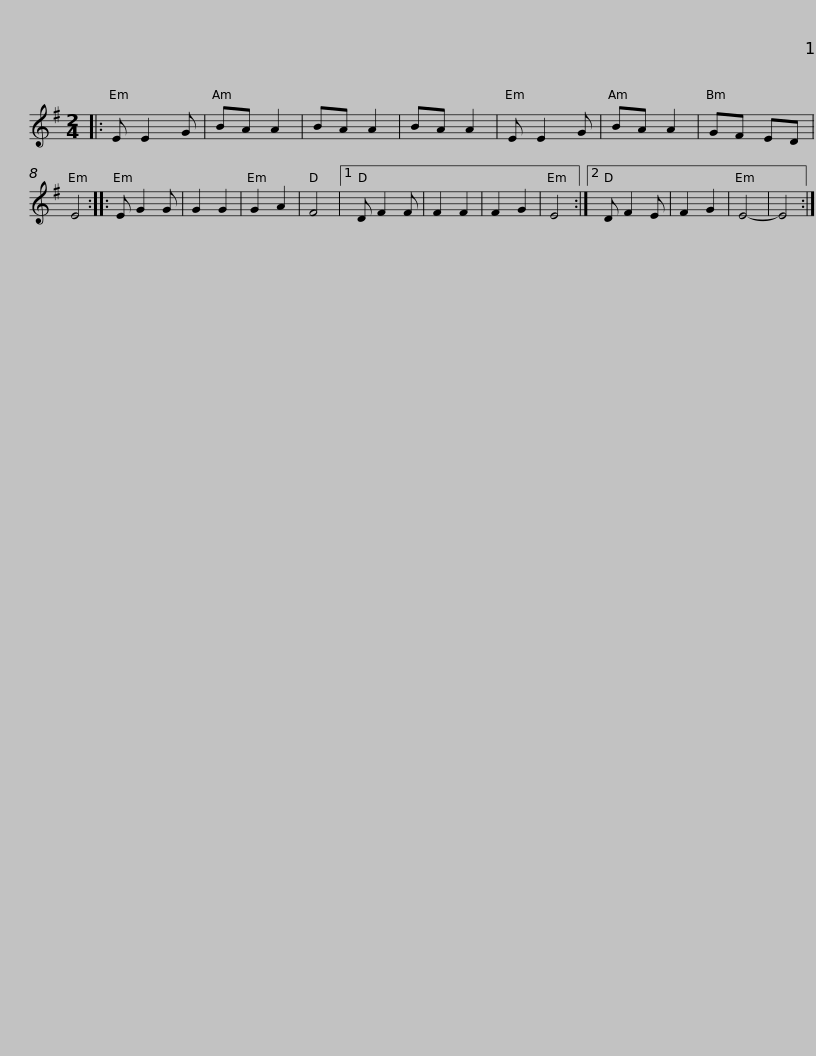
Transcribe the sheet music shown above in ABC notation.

X:1
L:1/8
M:2/4
I:linebreak $
K:Emin
V:1 treble
V:1
|: E E2 G | BA A2 | BA A2 | BA A2 | E E2 G | %5
 BA A2 | GF ED | E4 :: E G2 G | G2 G2 | %10
 G2 A2 | F4 |1$ D F2 F | F2 F2 | F2 G2 | %15
 E4 :|2 D F2 E | F2 G2 | E4- | E4 :| %20
